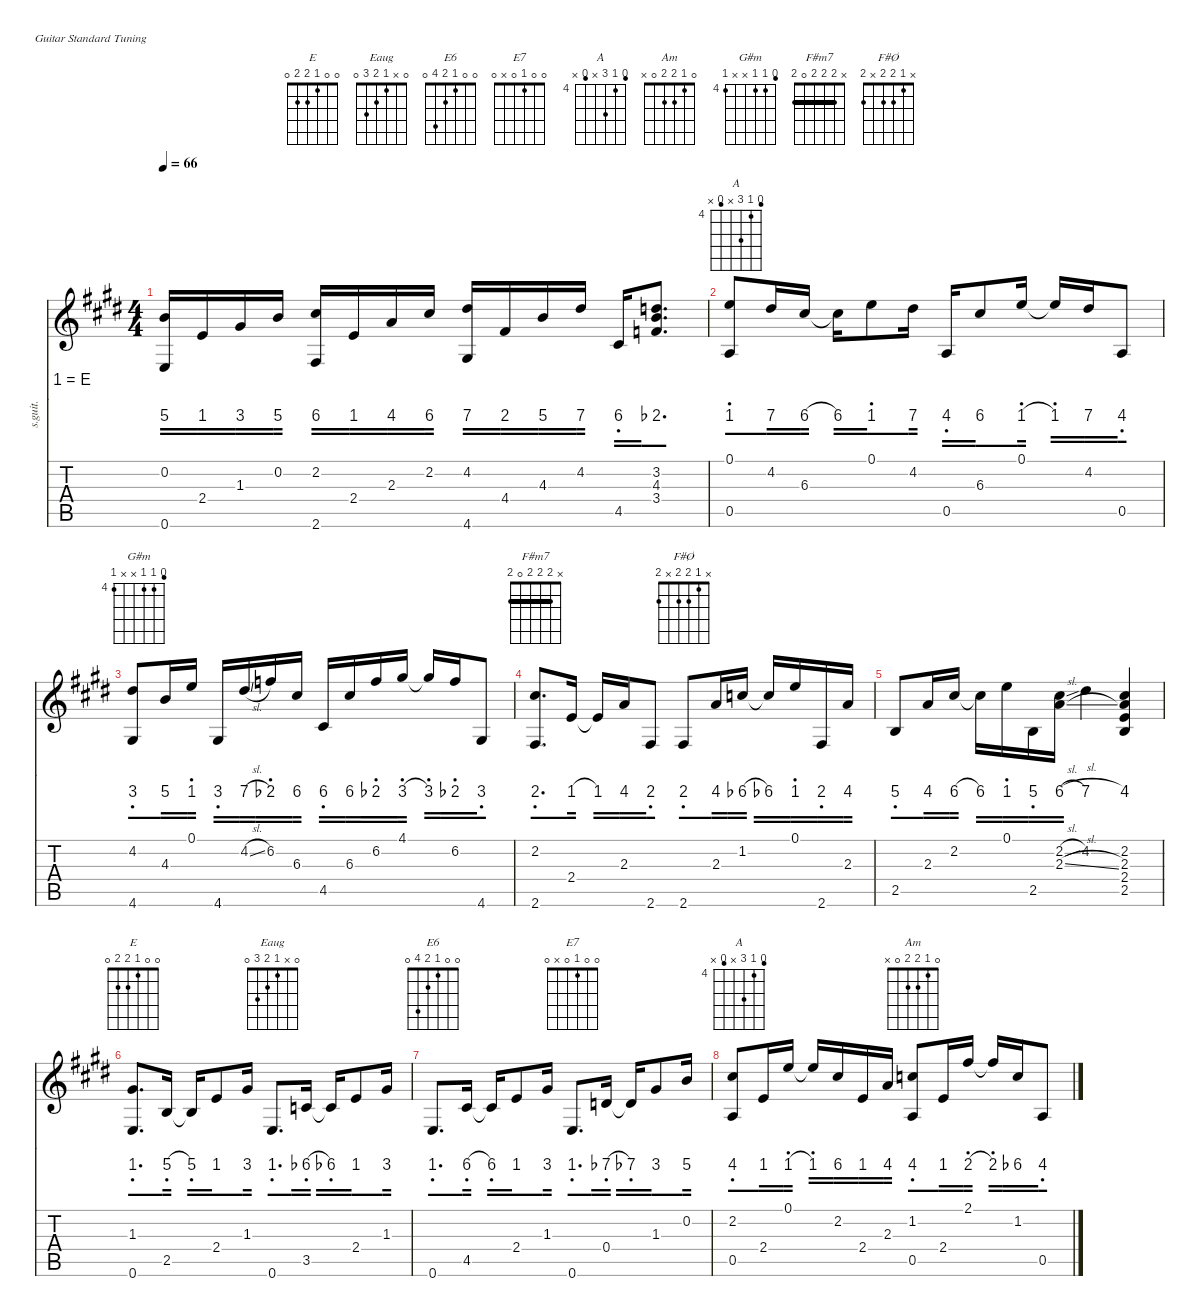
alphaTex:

\defaultSystemsLayout 4
\hideDynamics
\bracketExtendMode nobrackets
\chordDiagramsInScore
\track ("Steel Guitar" "s.guit.") {defaultSystemsLayout 4 instrument acousticguitarsteel}
\staff {score tabs numbered}
\tuning (E4 B3 G3 D3 A2 E2)
\chord ("E" 0 0 1 2 2 0) {showfingering false}
\chord ("Eaug" 0 x 1 2 3 0) {showfingering false}
\chord ("E6" 0 0 1 2 4 0)
\chord ("E7" 0 0 1 0 x 0)
\chord ("A" 0 2 2 2 0 x) {showfingering false}
\chord ("Am" 0 1 2 2 0 x) {showfingering false}
\chord ("A" 3 4 6 x 3 x) {firstfret 4}
\chord ("G#m" 3 4 4 x x 4) {firstfret 4 showfingering false}
\chord ("F#m7" x 2 2 2 0 2) {barre (2 2)}
\chord ("F#Ø" x 1 2 2 x 2) {showfingering false}
\ts (4 4)
\tempo 66
\clef g2
\ks e
(0.2{acc forcenatural} 0.6{acc forcenatural}).16{dy mf beam Up} 2.4{acc forcenatural}.16{beam Up} 1.3{acc #}.16{beam Up} 0.2{acc forcenatural}.16{beam Up} (2.2{acc #} 2.6{acc #}).16{beam Up} 2.4{acc forcenatural}.16{beam Up} 2.3{acc forcenatural}.16{beam Up} 2.2{acc #}.16{beam Up} (4.2{acc #} 4.6{acc #}).16{beam Up} 4.4{acc #}.16{beam Up} 4.3{acc forcenatural}.16{beam Up} 4.2{acc #}.16{beam Up} 4.5{acc #}.16{beam Up} (3.4{acc forcenatural} 4.3{acc forcenatural} 3.2{acc forcenatural}).8{d beam Up} |
(0.1{acc forcenatural} 0.5{acc forcenatural}).8{ch "A" beam Up} 4.2{acc #}.16{beam Up} 6.3{acc #}.16{beam Up} 6.3{t acc #}.16{beam Down} 0.1{acc forcenatural}.8{beam Down} 4.2{acc #}.16{beam Down} 0.5{acc forcenatural}.16{beam Up} 6.3{acc #}.8{beam Up} 0.1{acc forcenatural}.16{beam Up} 0.1{t acc forcenatural}.16{beam Up} 4.2{acc #}.16{beam Up} 0.5{acc forcenatural}.8{beam Up} |
(4.6{acc #} 4.2{acc #}).8{ch "G#m" beam Up} 4.3{acc forcenatural}.16{beam Up} 0.1{acc forcenatural}.16{beam Up} 4.6{acc #}.16{beam Up} 4.2{sl acc #}.16{beam Up} 6.2{acc forcenatural}.16{beam Up} 6.3{acc #}.16{beam Up} 4.5{acc #}.16{beam Up} 6.3{acc #}.16{beam Up} 6.2{acc forcenatural}.16{beam Up} 4.1{acc #}.16{beam Up} 4.1{t acc #}.16{beam Up} 6.2{acc forcenatural}.16{beam Up} 4.6{acc #}.8{beam Up} |
(2.6{acc #} 2.2{acc #}).8{d ch "F#m7" beam Up} 2.4{acc forcenatural}.16{beam Up} 2.4{t acc forcenatural}.16{beam Up} 2.3{acc forcenatural}.16{beam Up} 2.6{acc #}.8{beam Up} 2.6{acc #}.8{ch "F#Ø" beam Up} 2.3{acc forcenatural}.16{beam Up} 1.2{acc forcenatural}.16{beam Up} 1.2{t acc forcenatural}.16{beam Up} 0.1{acc forcenatural}.16{beam Up} 2.6{acc #}.16{beam Up} 2.3{acc forcenatural}.16{beam Up} |
2.5{acc forcenatural}.8{beam Up} 2.3{acc forcenatural}.16{beam Up} 2.2{acc #}.16{beam Up} 2.2{t acc #}.16{beam Down} 0.1{acc forcenatural}.16{beam Down} 2.5{acc forcenatural}.16{beam Down} (2.2{sl acc #} 2.3{sl acc forcenatural}).16{beam Down} 4.2{acc #}.4{beam Down} (2.3{acc forcenatural} 2.2{acc #} 2.4{acc forcenatural} 2.5{acc forcenatural}).4{beam Up} |
(0.6{acc forcenatural} 1.3{acc #}).8{d ch "E" beam Up} 2.5{acc forcenatural}.16{beam Up} 2.5{t acc forcenatural}.16{beam Up} 2.4{acc forcenatural}.8{beam Up} 1.3{acc #}.16{beam Up} 0.6{acc forcenatural}.8{d ch "Eaug" beam Up} 3.5{acc forcenatural}.16{beam Up} 3.5{t acc forcenatural}.16{beam Up} 2.4{acc forcenatural}.8{beam Up} 1.3{acc #}.16{beam Up} |
0.6{acc forcenatural}.8{d ch "E6" beam Up} 4.5{acc #}.16{beam Up} 4.5{t acc #}.16{beam Up} 2.4{acc forcenatural}.8{beam Up} 1.3{acc #}.16{beam Up} 0.6{acc forcenatural}.8{d ch "E7" beam Up} 0.4{acc forcenatural}.16{beam Up} 0.4{t acc forcenatural}.16{beam Up} 1.3{acc #}.8{beam Up} 0.2{acc forcenatural}.16{beam Up} |
(0.5{acc forcenatural} 2.2{acc #}).8{ch "A" beam Up} 2.4{acc forcenatural}.16{beam Up} 0.1{acc forcenatural}.16{beam Up} 0.1{t acc forcenatural}.16{beam Up} 2.2{acc #}.16{beam Up} 2.4{acc forcenatural}.16{beam Up} 2.3{acc forcenatural}.16{beam Up} (0.5{acc forcenatural} 1.2{acc forcenatural}).8{ch "Am" beam Up} 2.4{acc forcenatural}.16{beam Up} 2.1{acc #}.16{beam Up} 2.1{t acc #}.16{beam Up} 1.2{acc forcenatural}.16{beam Up} 0.5{acc forcenatural}.8{beam Up}
